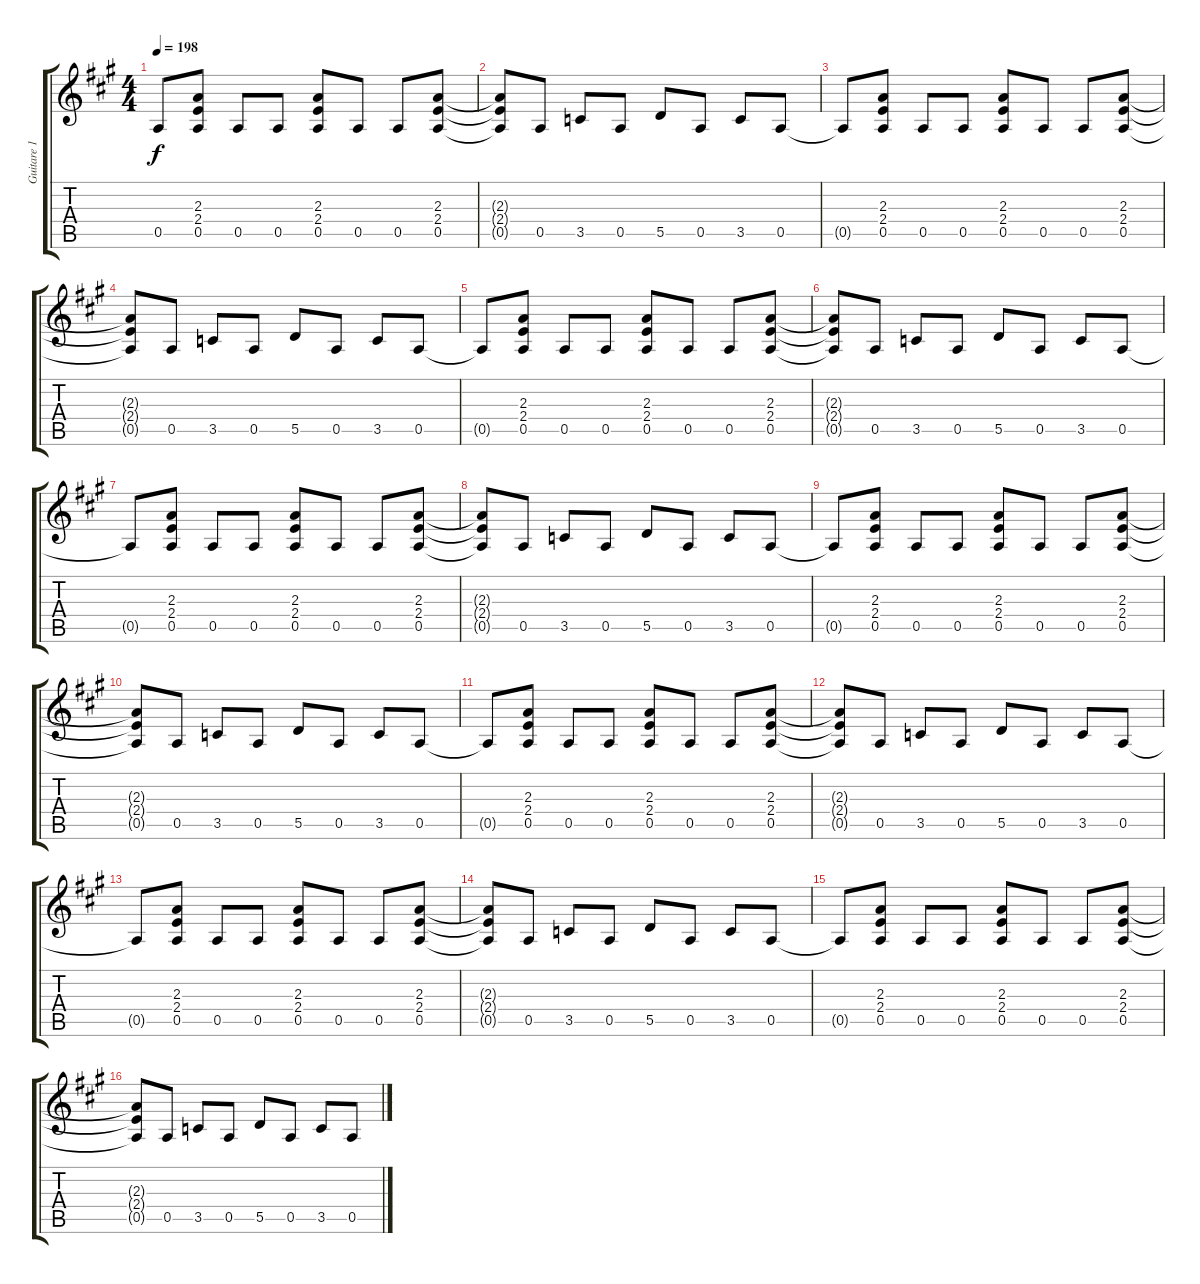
\track ("Guitare 1 (Angus Young)" "Guitare 1 ") {instrument distortionguitar}
\staff {score tabs}
\tuning (E4 B3 G3 D3 A2 E2) {hide}
\ts (4 4)
\tempo 198
\clef g2
\ks a
0.5.8{dy f} (2.3 2.4 0.5).8 0.5.8 0.5.8 (2.3 2.4 0.5).8 0.5.8 0.5.8 (2.3 2.4 0.5).8 |
(2.3{t} 2.4{t} 0.5{t}).8 0.5.8 3.5.8 0.5.8 5.5.8 0.5.8 3.5.8 0.5.8 |
0.5{t}.8 (2.3 2.4 0.5).8 0.5.8 0.5.8 (2.3 2.4 0.5).8 0.5.8 0.5.8 (2.3 2.4 0.5).8 |
(2.3{t} 2.4{t} 0.5{t}).8 0.5.8 3.5.8 0.5.8 5.5.8 0.5.8 3.5.8 0.5.8 |
0.5{t}.8 (2.3 2.4 0.5).8 0.5.8 0.5.8 (2.3 2.4 0.5).8 0.5.8 0.5.8 (2.3 2.4 0.5).8 |
(2.3{t} 2.4{t} 0.5{t}).8 0.5.8 3.5.8 0.5.8 5.5.8 0.5.8 3.5.8 0.5.8 |
0.5{t}.8 (2.3 2.4 0.5).8 0.5.8 0.5.8 (2.3 2.4 0.5).8 0.5.8 0.5.8 (2.3 2.4 0.5).8 |
(2.3{t} 2.4{t} 0.5{t}).8 0.5.8 3.5.8 0.5.8 5.5.8 0.5.8 3.5.8 0.5.8 |
0.5{t}.8 (2.3 2.4 0.5).8 0.5.8 0.5.8 (2.3 2.4 0.5).8 0.5.8 0.5.8 (2.3 2.4 0.5).8 |
(2.3{t} 2.4{t} 0.5{t}).8 0.5.8 3.5.8 0.5.8 5.5.8 0.5.8 3.5.8 0.5.8 |
0.5{t}.8 (2.3 2.4 0.5).8 0.5.8 0.5.8 (2.3 2.4 0.5).8 0.5.8 0.5.8 (2.3 2.4 0.5).8 |
(2.3{t} 2.4{t} 0.5{t}).8 0.5.8 3.5.8 0.5.8 5.5.8 0.5.8 3.5.8 0.5.8 |
0.5{t}.8 (2.3 2.4 0.5).8 0.5.8 0.5.8 (2.3 2.4 0.5).8 0.5.8 0.5.8 (2.3 2.4 0.5).8 |
(2.3{t} 2.4{t} 0.5{t}).8 0.5.8 3.5.8 0.5.8 5.5.8 0.5.8 3.5.8 0.5.8 |
0.5{t}.8 (2.3 2.4 0.5).8 0.5.8 0.5.8 (2.3 2.4 0.5).8 0.5.8 0.5.8 (2.3 2.4 0.5).8 |
(2.3{t} 2.4{t} 0.5{t}).8 0.5.8 3.5.8 0.5.8 5.5.8 0.5.8 3.5.8 0.5.8
